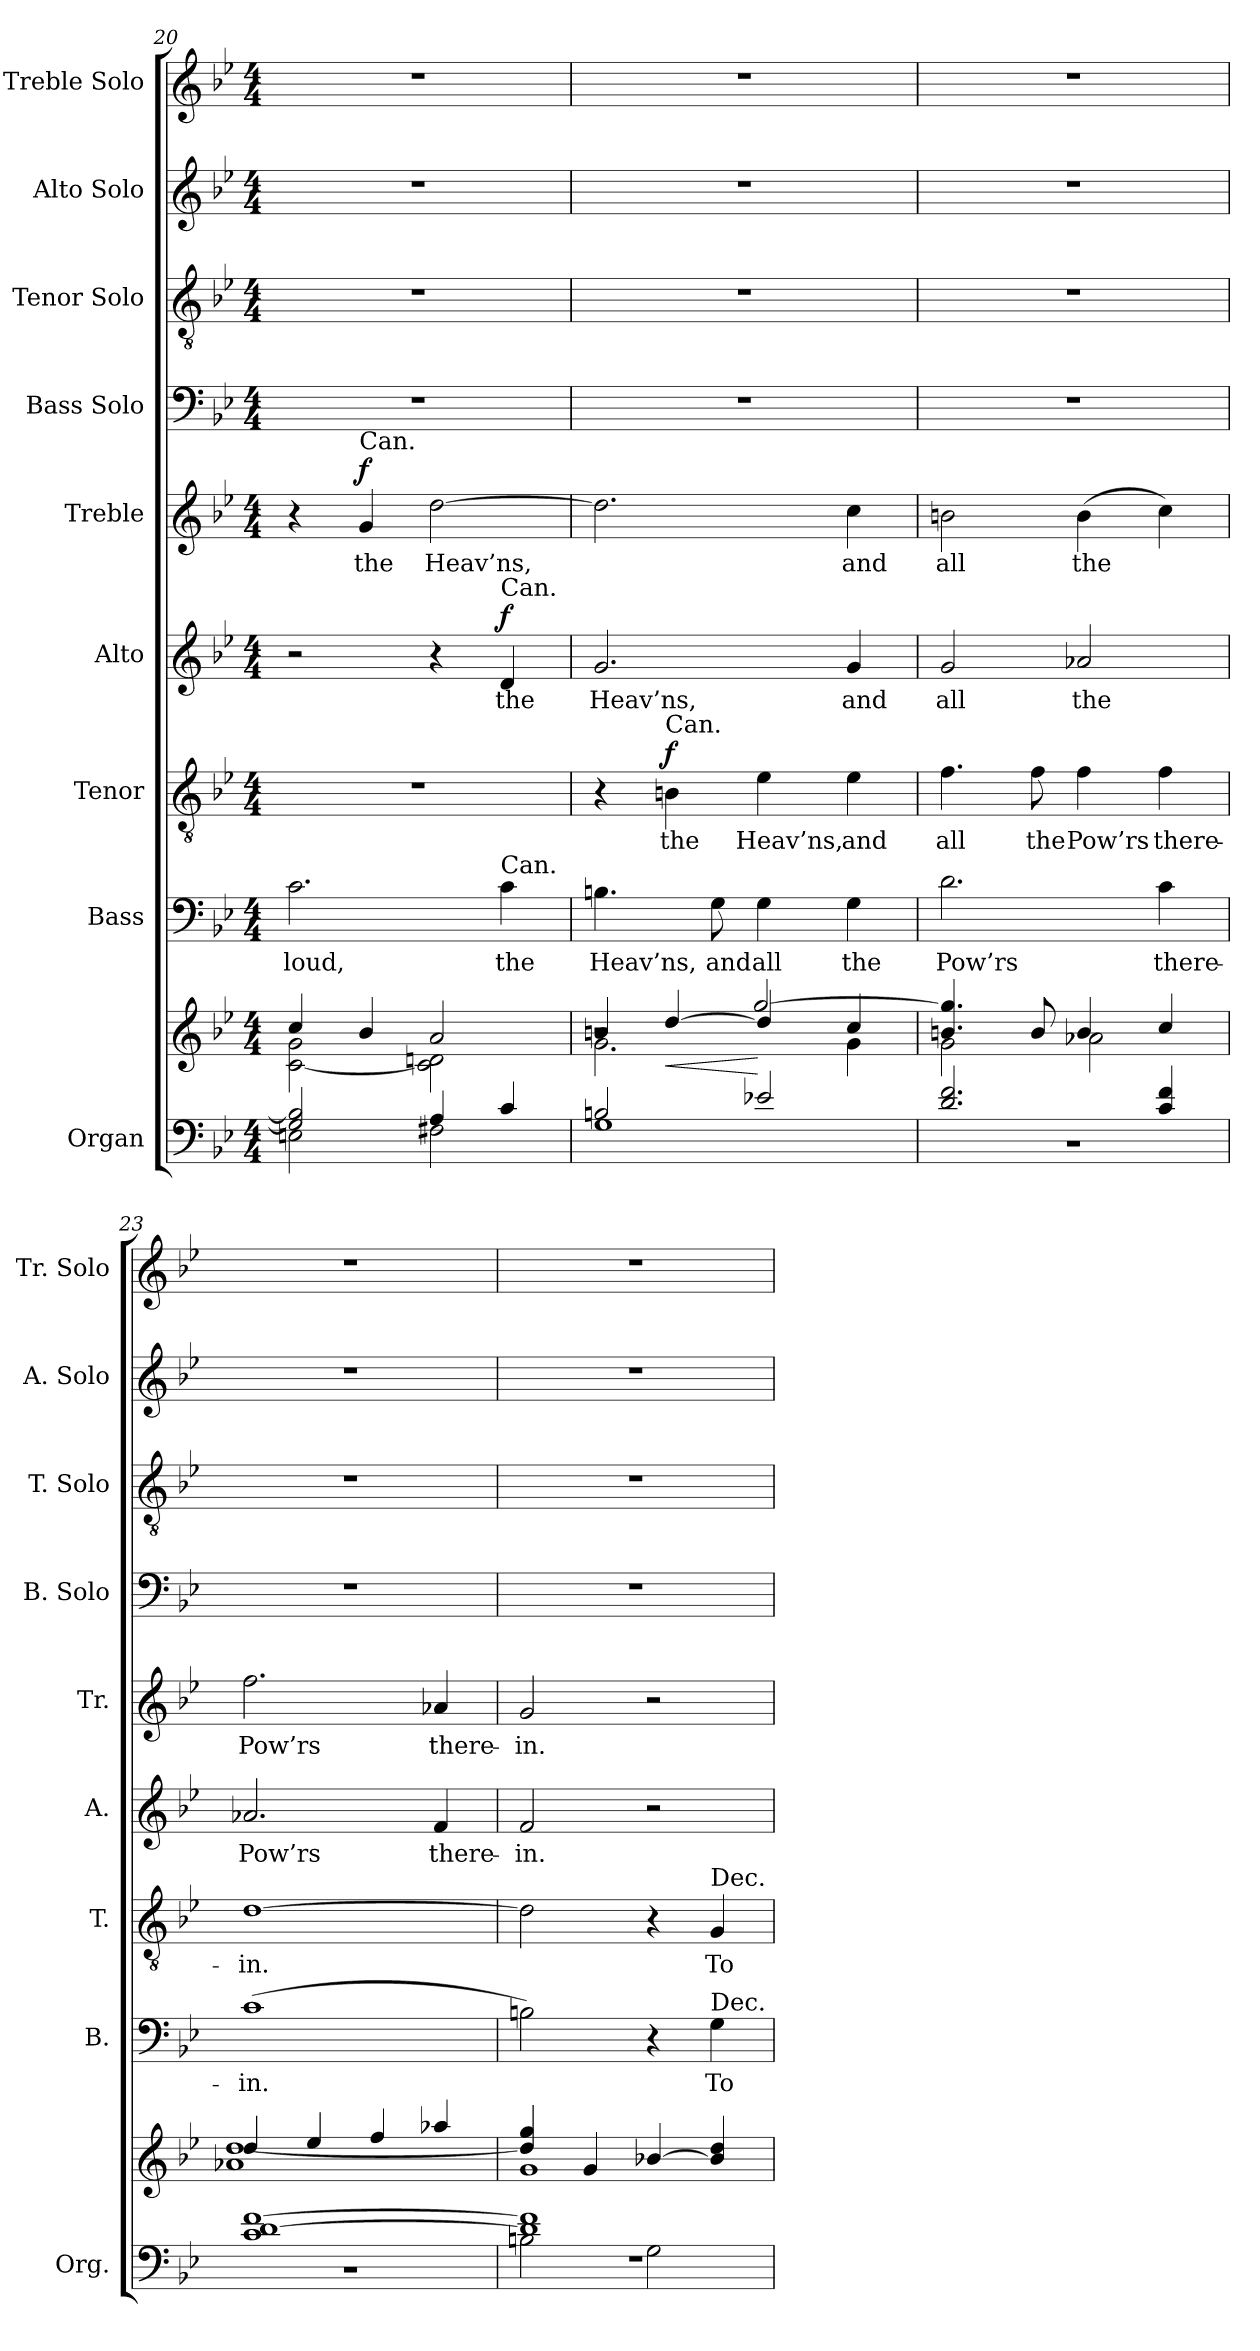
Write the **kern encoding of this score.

**kern	**kern	**dynam	**kern	**text	**kern	**text	**dynam	**kern	**text	**dynam	**kern	**text	**dynam	**kern	**kern	**kern	**kern
*part9	*part9	*part9	*part8	*part8	*part7	*part7	*part7	*part6	*part6	*part6	*part5	*part5	*part5	*part4	*part3	*part2	*part1
*staff10	*staff9	*staff9/10	*staff8	*staff8	*staff7	*staff7	*staff7	*staff6	*staff6	*staff6	*staff5	*staff5	*staff5	*staff4	*staff3	*staff2	*staff1
*I"Organ	*	*	*I"Bass	*	*I"Tenor	*	*	*I"Alto	*	*	*I"Treble	*	*	*I"Bass Solo	*I"Tenor Solo	*I"Alto Solo	*I"Treble Solo
*I'Org.	*	*	*I'B.	*	*I'T.	*	*	*I'A.	*	*	*I'Tr.	*	*	*I'B. Solo	*I'T. Solo	*I'A. Solo	*I'Tr. Solo
*clefF4	*clefG2	*	*clefF4	*	*clefGv2	*	*	*clefG2	*	*	*clefG2	*	*	*clefF4	*clefGv2	*clefG2	*clefG2
*	*	*	*	*	*ITrd7c12	*	*	*	*	*	*	*	*	*	*ITrd7c12	*	*
*k[b-e-]	*k[b-e-]	*	*k[b-e-]	*	*k[b-e-]	*	*	*k[b-e-]	*	*	*k[b-e-]	*	*	*k[b-e-]	*k[b-e-]	*k[b-e-]	*k[b-e-]
*B-:	*B-:	*	*B-:	*	*B-:	*	*	*B-:	*	*	*B-:	*	*	*B-:	*B-:	*B-:	*B-:
*M4/4	*M4/4	*	*M4/4	*	*M4/4	*	*	*M4/4	*	*	*M4/4	*	*	*M4/4	*M4/4	*M4/4	*M4/4
=20	=20	=20	=20	=20	=20	=20	=20	=20	=20	=20	=20	=20	=20	=20	=20	=20	=20
*^	*^	*	*	*	*	*	*	*	*	*	*	*	*	*	*	*	*
!	!	!	!	!	!	!LO:LY:b:color=#000000	!	!	!	!	!	!	!	!	!	!	!	!	!
2Gi/] 2B-i]	2Eni\	4cci/	[2ci\ 2gi	.	2.ci\	-loud,	1r	.	.	2r	.	.	4r	.	.	1r	1r	1r	1r
!	!	!	!	!	!	!	!	!	!	!	!	!	!LO:TX:a:t=Can.	!	!	!	!	!	!
!	!	!	!	!	!	!	!	!	!	!	!	!	!	!LO:LY:b:color=#000000	!	!	!	!	!
.	.	4b-i/	.	.	.	.	.	.	.	.	.	.	4gi/	the	f	.	.	.	.
!	!	!	!	!	!	!	!	!	!	!	!	!	!	!LO:LY:b:color=#000000	!	!	!	!	!
4Ai/	2F#Xi\	2ai/	2ci\] 2dni	.	.	.	.	.	.	4r	.	.	[2ddi\	Heav’ns,	.	.	.	.	.
!	!	!	!	!	!	!LO:LY:b:color=#000000	!	!	!	!	!	!	!	!	!	!	!	!	!
!	!	!	!	!	!	!	!	!	!	!LO:TX:a:t=Can.	!	!	!	!	!	!	!	!	!
!	!	!	!	!	!LO:TX:a:t=Can.	!	!	!	!	!	!	!	!	!	!	!	!	!	!
!	!	!	!	!	!	!	!	!	!	!	!LO:LY:b:color=#000000	!	!	!	!	!	!	!	!
4ci/	.	.	.	.	4ci\	the	.	.	.	4di/	the	f	.	.	.	.	.	.	.
!!LO:LB:g=z
=21	=21	=21	=21	=21	=21	=21	=21	=21	=21	=21	=21	=21	=21	=21	=21	=21	=21	=21	=21
*	*	*	*^	*	*	*	*	*	*	*	*	*	*	*	*	*	*	*	*
!	!	!	!	!	!	!	!LO:LY:b:color=#000000	!	!	!	!	!	!	!	!	!	!	!	!	!
!	!	!	!	!	!	!	!	!	!	!	!	!LO:LY:b:color=#000000	!	!	!	!	!	!	!	!
2Bni/	1Gi	4bni/	2.gi\	2r	.	4.Bni\	Heav’ns,	4r	.	.	2.gi/	Heav’ns,	.	2.ddi\]	.	.	1r	1r	1r	1r
!	!	!	!	!	!LO:HP:b	!	!	!	!	!	!	!	!	!	!	!	!	!	!	!
!	!	!	!	!	!	!	!	!LO:TX:a:t=Can.	!	!	!	!	!	!	!	!	!	!	!	!
!	!	!	!	!	!	!	!	!	!LO:LY:b:color=#000000	!	!	!	!	!	!	!	!	!	!	!
.	.	[4ddi/	.	.	<	.	.	4BBni\	the	f	.	.	.	.	.	.	.	.	.	.
!	!	!	!	!	!	!	!LO:LY:b:color=#000000	!	!	!	!	!	!	!	!	!	!	!	!	!
.	.	.	.	.	.	8Gi\	and	.	.	.	.	.	.	.	.	.	.	.	.	.
!	!	!	!	!	!	!	!LO:LY:b:color=#000000	!	!	!	!	!	!	!	!	!	!	!	!	!
!	!	!	!	!	!	!	!	!	!LO:LY:b:color=#000000	!	!	!	!	!	!	!	!	!	!	!
2e-Xi/	.	4ddi/]	.	[2ggi/	[	4Gi\	all	4E-i\	Heav’ns,	.	.	.	.	.	.	.	.	.	.	.
!	!	!	!	!	!	!	!LO:LY:b:color=#000000	!	!	!	!	!	!	!	!	!	!	!	!	!
!	!	!	!	!	!	!	!	!	!LO:LY:b:color=#000000	!	!	!	!	!	!	!	!	!	!	!
!	!	!	!	!	!	!	!	!	!	!	!	!LO:LY:b:color=#000000	!	!	!	!	!	!	!	!
!	!	!	!	!	!	!	!	!	!	!	!	!	!	!	!LO:LY:b:color=#000000	!	!	!	!	!
.	.	4cci/	4gi\	.	.	4Gi\	the	4E-i\	and	.	4gi/	and	.	4cci\	and	.	.	.	.	.
*	*	*	*v	*v	*	*	*	*	*	*	*	*	*	*	*	*	*	*	*	*
=22	=22	=22	=22	=22	=22	=22	=22	=22	=22	=22	=22	=22	=22	=22	=22	=22	=22	=22	=22
!	!	!	!	!	!	!LO:LY:b:color=#000000	!	!	!	!	!	!	!	!	!	!	!	!	!
!	!	!	!	!	!	!	!	!LO:LY:b:color=#000000	!	!	!	!	!	!	!	!	!	!	!
!	!	!	!	!	!	!	!	!	!	!	!LO:LY:b:color=#000000	!	!	!	!	!	!	!	!
!	!	!	!	!	!	!	!	!	!	!	!	!	!	!LO:LY:b:color=#000000	!	!	!	!	!
2.di/ 2.fi	1r	4.bni/ 4.ggi]	2gi\	.	2.di\	Pow’rs	4.Fi\	all	.	2gi/	all	.	2bni\	all	.	1r	1r	1r	1r
!	!	!	!	!	!	!	!	!LO:LY:b:color=#000000	!	!	!	!	!	!	!	!	!	!	!
.	.	8bi/	.	.	.	.	8Fi\	the	.	.	.	.	.	.	.	.	.	.	.
!	!	!	!	!	!	!	!	!LO:LY:b:color=#000000	!	!	!	!	!	!	!	!	!	!	!
!	!	!	!	!	!	!	!	!	!	!	!LO:LY:b:color=#000000	!	!	!	!	!	!	!	!
!	!	!	!	!	!	!	!	!	!	!	!	!	!	!LO:LY:b:color=#000000	!	!	!	!	!
.	.	4bi/	2a-Xi\	.	.	.	4Fi\	Pow’rs	.	2a-Xi/	the	.	(4bi\	the	.	.	.	.	.
!	!	!	!	!	!	!LO:LY:b:color=#000000	!	!	!	!	!	!	!	!	!	!	!	!	!
!	!	!	!	!	!	!	!	!LO:LY:b:color=#000000	!	!	!	!	!	!	!	!	!	!	!
4ci/ 4fi	.	4cci/	.	.	4ci\	there-	4Fi\	there-	.	.	.	.	4cci\)	.	.	.	.	.	.
=23	=23	=23	=23	=23	=23	=23	=23	=23	=23	=23	=23	=23	=23	=23	=23	=23	=23	=23	=23
!	!	!	!	!	!	!LO:LY:b:color=#000000	!	!	!	!	!	!	!	!	!	!	!	!	!
!	!	!	!	!	!	!	!	!LO:LY:b:color=#000000	!	!	!	!	!	!	!	!	!	!	!
!	!	!	!	!	!	!	!	!	!	!	!LO:LY:b:color=#000000	!	!	!	!	!	!	!	!
!	!	!	!	!	!	!	!	!	!	!	!	!	!	!LO:LY:b:color=#000000	!	!	!	!	!
1ci [1di [1fi	1r	4ddi/	1a-Xi [1ddi	.	(1ci	-in.	[1Di	-in.	.	2.a-Xi/	Pow’rs	.	2.ffi\	Pow’rs	.	1r	1r	1r	1r
.	.	4ee-i/	.	.	.	.	.	.	.	.	.	.	.	.	.	.	.	.	.
.	.	4ffi/	.	.	.	.	.	.	.	.	.	.	.	.	.	.	.	.	.
!	!	!	!	!	!	!	!	!	!	!	!LO:LY:b:color=#000000	!	!	!	!	!	!	!	!
!	!	!	!	!	!	!	!	!	!	!	!	!	!	!LO:LY:b:color=#000000	!	!	!	!	!
.	.	4aa-Xi/	.	.	.	.	.	.	.	4fi/	there-	.	4a-Xi/	there-	.	.	.	.	.
=24	=24	=24	=24	=24	=24	=24	=24	=24	=24	=24	=24	=24	=24	=24	=24	=24	=24	=24	=24
*	*^	*	*	*	*	*	*	*	*	*	*	*	*	*	*	*	*	*	*
!	!	!	!	!	!	!	!	!	!	!	!	!LO:LY:b:color=#000000	!	!	!	!	!	!	!	!
!	!	!	!	!	!	!	!	!	!	!	!	!	!	!	!LO:LY:b:color=#000000	!	!	!	!	!
1di] 1fi]	1r	2Bni\	4ddi/] 4ggi	1gi	.	2Bni\)	.	2Di\]	.	.	2fi/	-in.	.	2gi/	-in.	.	1r	1r	1r	1r
.	.	.	4gi/	.	.	.	.	.	.	.	.	.	.	.	.	.	.	.	.	.
.	.	2Gi\	[4b-Xi/	.	.	4r	.	4r	.	.	2r	.	.	2r	.	.	.	.	.	.
!	!	!	!	!	!	!	!LO:LY:b:color=#000000	!	!	!	!	!	!	!	!	!	!	!	!	!
!	!	!	!	!	!	!	!	!LO:TX:a:t=Dec.	!	!	!	!	!	!	!	!	!	!	!	!
!	!	!	!	!	!	!LO:TX:a:t=Dec.	!	!	!	!	!	!	!	!	!	!	!	!	!	!
!	!	!	!	!	!	!	!	!	!LO:LY:b:color=#000000	!	!	!	!	!	!	!	!	!	!	!
.	.	.	4b-i/] 4ddi	.	.	4Gi\	To	4GGi/	To	.	.	.	.	.	.	.	.	.	.	.
*v	*v	*v	*	*	*	*	*	*	*	*	*	*	*	*	*	*	*	*	*	*
*	*v	*v	*	*	*	*	*	*	*	*	*	*	*	*	*	*	*	*
=	=	=	=	=	=	=	=	=	=	=	=	=	=	=	=	=	=
*-	*-	*-	*-	*-	*-	*-	*-	*-	*-	*-	*-	*-	*-	*-	*-	*-	*-
